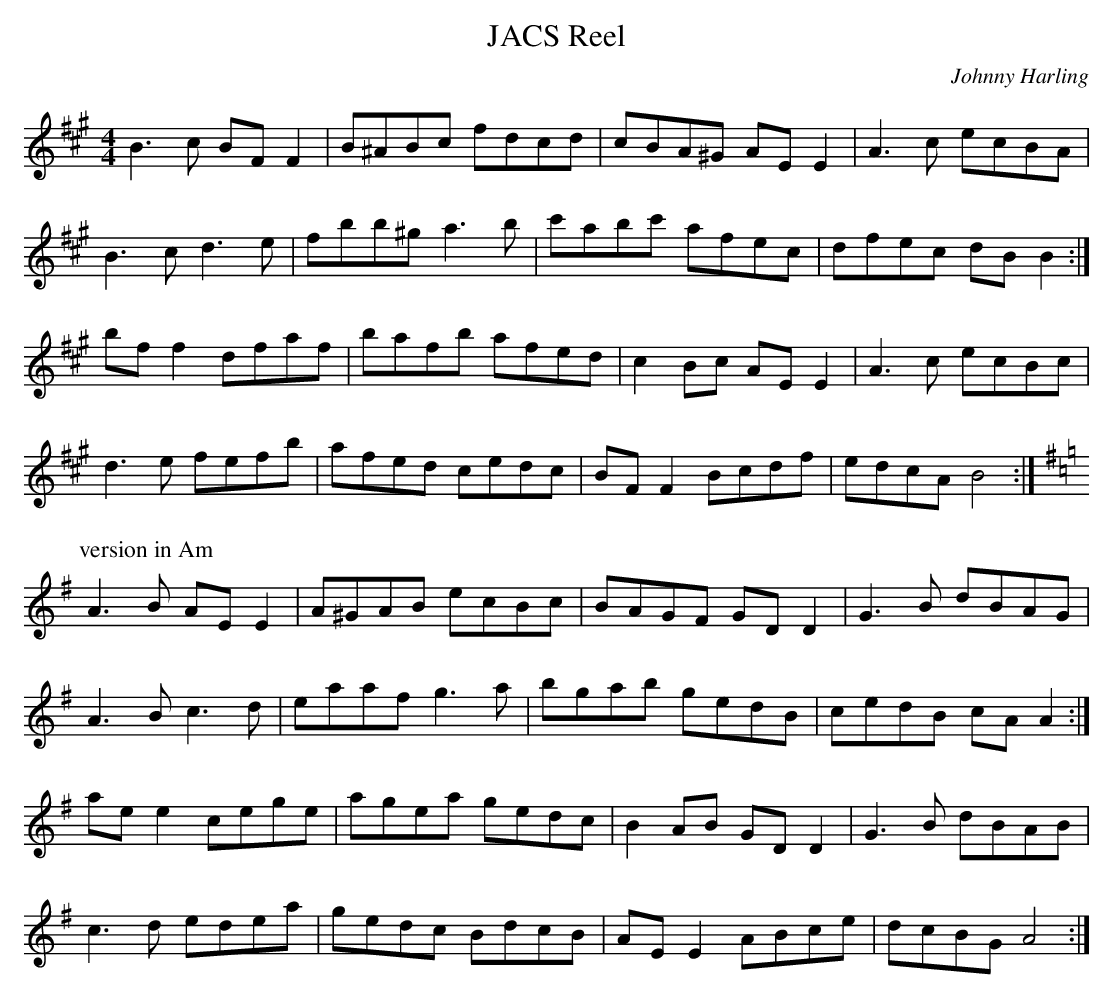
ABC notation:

X:1
T: JACS Reel
C: Johnny Harling
M: 4/4
L: 1/8
K: Bdor
B3 c BF F2 | B^ABc fdcd | cBA^G AE E2 | A3 c ecBA |
B3 c d3 e | fbb^g a3 b | c'abc' afec | dfec dB B2 :|
bf f2 dfaf | bafb afed | c2 Bc AE E2 | A3 c ecBc |
d3 e fefb | afed cedc | BF F2 Bcdf | edcA B4 :|
P: version in Am
K: Ador
A3 B AE E2 | A^GAB ecBc | BAGF GD D2 | G3 B dBAG |
A3 B c3 d | eaaf g3 a | bgab gedB | cedB cA A2 :|
ae e2 cege | agea gedc | B2 AB GD D2 | G3 B dBAB |
c3 d edea | gedc BdcB | AE E2 ABce | dcBG A4 :|
